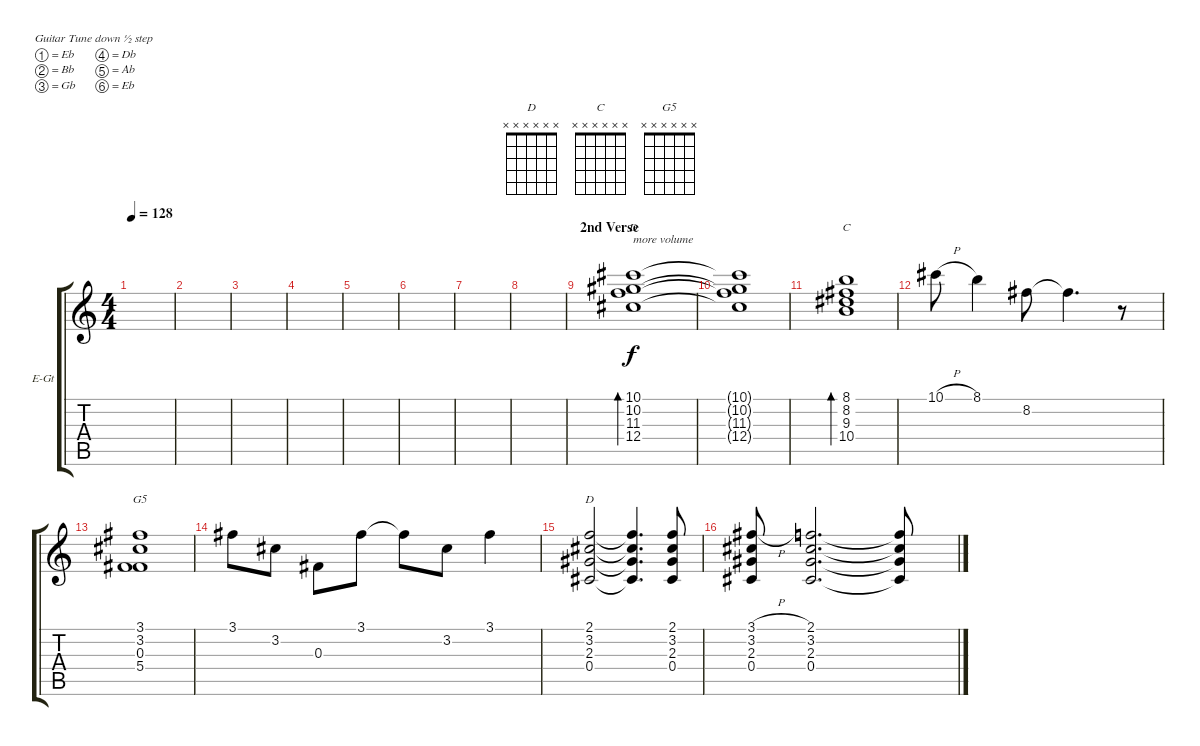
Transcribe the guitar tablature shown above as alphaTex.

\bracketExtendMode groupsimilarinstruments
\firstSystemTrackNameOrientation horizontal
\otherSystemsTrackNameOrientation horizontal
\track ("Guitar 3 (Slash)" "E-Gt") {instrument electricguitarjazz}
\staff {score tabs}
\tuning (Eb4 Bb3 Gb3 Db3 Ab2 Eb2)
\chord ("D" x x x x x x)
\chord ("C" x x x x x x)
\chord ("G5" x x x x x x)
\ts (4 4)
\tempo 128
\clef g2
\ks c
|
|
|
|
|
|
|
|
\section ("" "2nd Verse")
(10.1 10.2 11.3 12.4).1{bd 240 ch "D" txt "more volume"} |
(10.1{t} 10.2{t} 11.3{t} 12.4{t}).1 |
(8.1 8.2 9.3 10.4).1{bd 240 ch "C"} |
10.1{h}.8 8.1.4 8.2.8 8.2{t}.4{d} r.8 |
(3.1 3.2 0.3 5.4).1{ch "G5"} |
3.1.8 3.2.8 0.3.8 3.1.8 3.1{t}.8 3.2.8 3.1.4 |
(2.1 3.2 2.3 0.4).2{ch "D"} (2.1{t} 3.2{t} 2.3{t} 0.4{t}).4{d} (2.1 3.2 2.3 0.4).8 |
(3.1{h} 3.2 2.3 0.4).8 (2.1 3.2 2.3 0.4).2{d} (2.1{t} 3.2{t} 2.3{t} 0.4{t}).8
